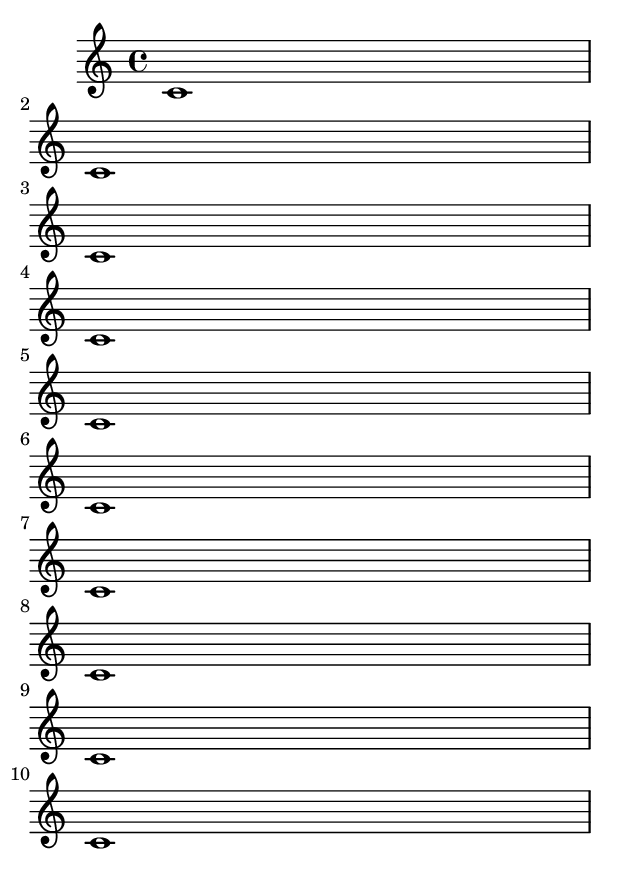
\version "2.16.0"

\header {
  texidoc = "The number of pages in a score can be forced by setting
@code{page-count} in the (book-level) paper block. Even if there are
too many systems for that number of pages, we will squeeze them in."
}

#(set-default-paper-size "a6")

\book {
  \paper { page-count = 1}
  \score { { \repeat unfold 10 {c'1 \break} } }
}
